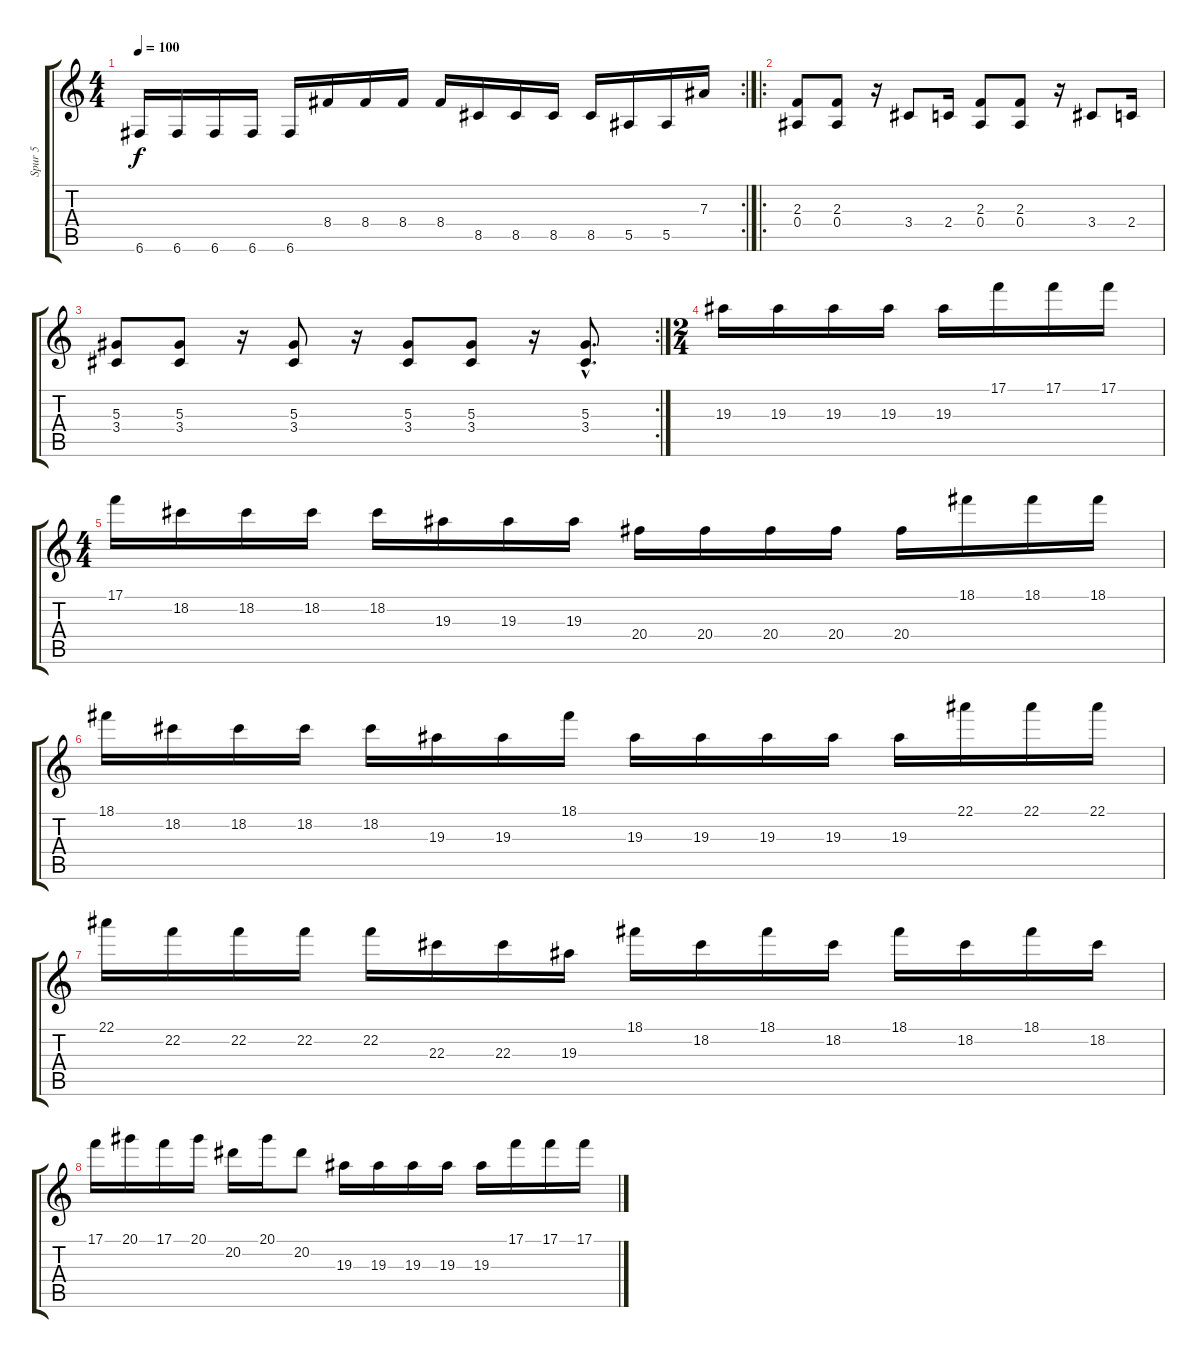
\track ("Spur 5" "Spur 5") {instrument overdrivenguitar}
\staff {score tabs}
\tuning (C4 G3 Eb3 Bb2 F2 C2) {hide}
\rc 2
\ts (4 4)
\tempo 100
\clef g2
\ks c
6.6.16{dy f} 6.6.16 6.6.16 6.6.16 6.6.16 8.4.16 8.4.16 8.4.16 8.4.16 8.5.16 8.5.16 8.5.16 8.5.16 5.5.16 5.5.16 7.3.16 |
\ro
(2.3 0.4).8{instrument overdrivenguitar} (2.3 0.4).8 r.16 3.4.8 2.4.16 (2.3 0.4).8 (2.3 0.4).8 r.16 3.4.8 2.4.16 |
\rc 2
(5.3 3.4).8 (5.3 3.4).8 r.16 (5.3 3.4).8 r.16 (5.3 3.4).8 (5.3 3.4).8 r.16 (5.3{hac} 3.4{hac}).8{d} |
\ts (2 4)
19.3.16 19.3.16 19.3.16 19.3.16 19.3.16 17.1.16 17.1.16 17.1.16 |
\ts (4 4)
17.1.16 18.2.16 18.2.16 18.2.16 18.2.16 19.3.16 19.3.16 19.3.16 20.4.16 20.4.16 20.4.16 20.4.16 20.4.16 18.1.16 18.1.16 18.1.16 |
18.1.16 18.2.16 18.2.16 18.2.16 18.2.16 19.3.16 19.3.16 18.1.16 19.3.16 19.3.16 19.3.16 19.3.16 19.3.16 22.1.16 22.1.16 22.1.16 |
22.1.16 22.2.16 22.2.16 22.2.16 22.2.16 22.3.16 22.3.16 19.3.16 18.1.16 18.2.16 18.1.16 18.2.16 18.1.16 18.2.16 18.1.16 18.2.16 |
17.1.16 20.1.16 17.1.16 20.1.16 20.2.16 20.1.16 20.2.8 19.3.16 19.3.16 19.3.16 19.3.16 19.3.16 17.1.16 17.1.16 17.1.16
